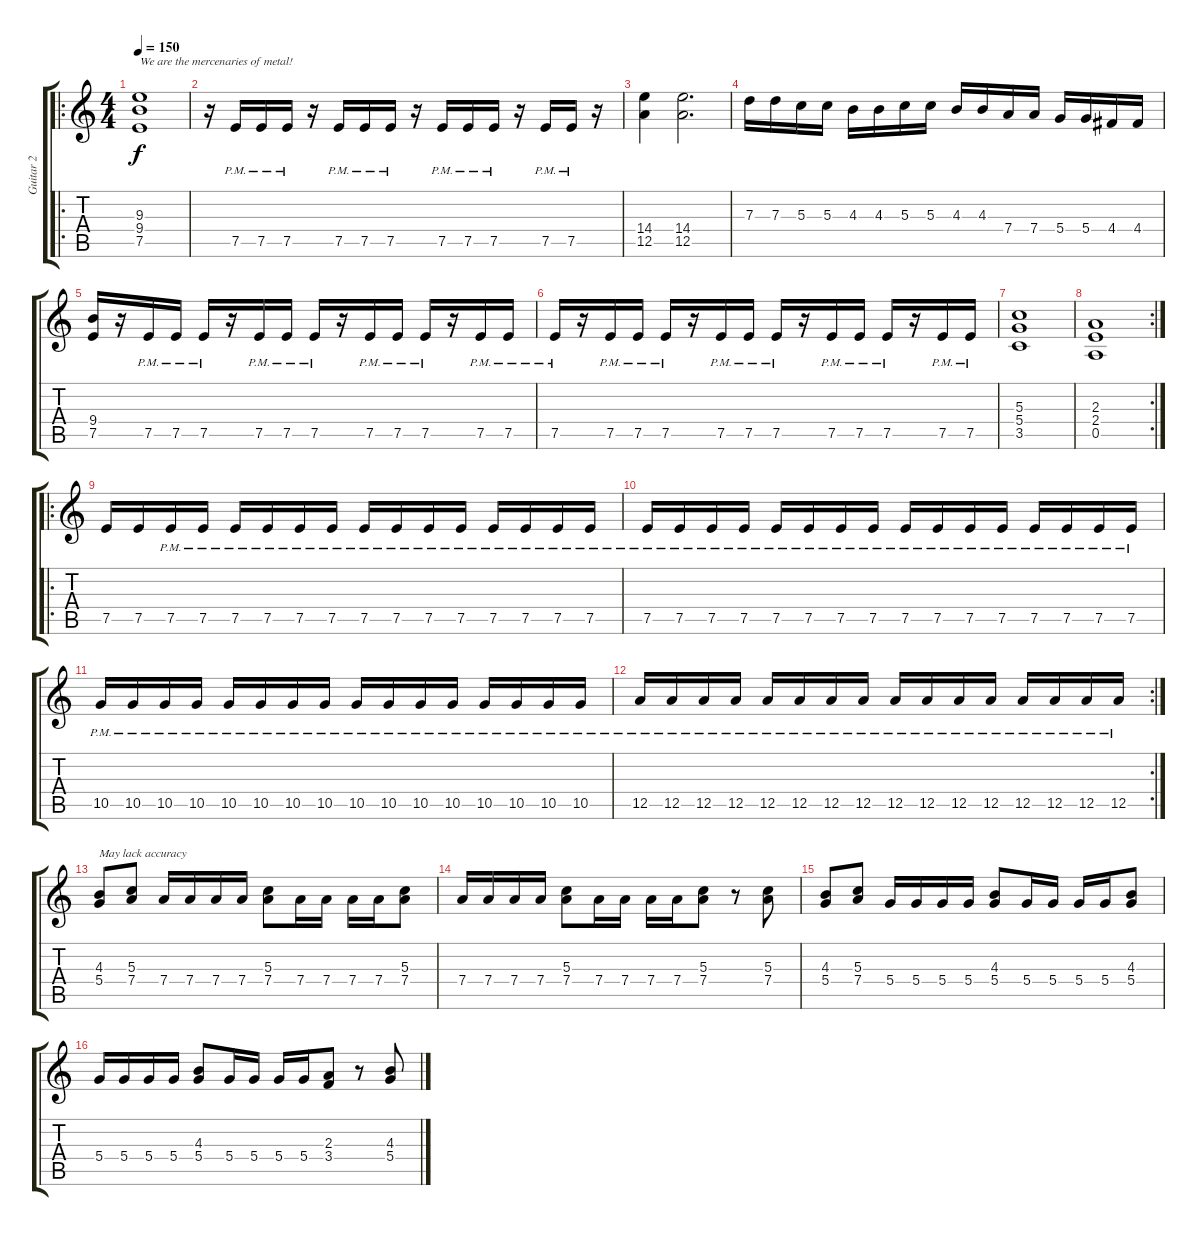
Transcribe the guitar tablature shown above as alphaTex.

\track ("Guitar 2" "Guitar 2") {instrument distortionguitar}
\staff {score tabs}
\tuning (E4 B3 G3 D3 A2 E2) {hide}
\ro
\ts (4 4)
\tempo 150
\clef g2
\ks c
(9.3 9.4 7.5).1{txt "We are the mercenaries of metal!" dy f} |
r.16 7.5{pm}.16 7.5{pm}.16 7.5{pm}.16 r.16 7.5{pm}.16 7.5{pm}.16 7.5{pm}.16 r.16 7.5{pm}.16 7.5{pm}.16 7.5{pm}.16 r.16 7.5{pm}.16 7.5{pm}.16 r.16 |
(14.4 12.5).4 (14.4 12.5).2{d} |
7.3.16 7.3.16 5.3.16 5.3.16 4.3.16 4.3.16 5.3.16 5.3.16 4.3.16 4.3.16 7.4.16 7.4.16 5.4.16 5.4.16 4.4.16 4.4.16 |
(9.4 7.5).16 r.16 7.5{pm}.16 7.5{pm}.16 7.5{pm}.16 r.16 7.5{pm}.16 7.5{pm}.16 7.5{pm}.16 r.16 7.5{pm}.16 7.5{pm}.16 7.5{pm}.16 r.16 7.5{pm}.16 7.5{pm}.16 |
7.5{pm}.16 r.16 7.5{pm}.16 7.5{pm}.16 7.5{pm}.16 r.16 7.5{pm}.16 7.5{pm}.16 7.5{pm}.16 r.16 7.5{pm}.16 7.5{pm}.16 7.5{pm}.16 r.16 7.5{pm}.16 7.5{pm}.16 |
(5.3 5.4 3.5).1 |
\rc 2
(2.3 2.4 0.5).1 |
\ro
7.5.16 7.5.16 7.5{pm}.16 7.5{pm}.16 7.5{pm}.16 7.5{pm}.16 7.5{pm}.16 7.5{pm}.16 7.5{pm}.16 7.5{pm}.16 7.5{pm}.16 7.5{pm}.16 7.5{pm}.16 7.5{pm}.16 7.5{pm}.16 7.5{pm}.16 |
7.5{pm}.16 7.5{pm}.16 7.5{pm}.16 7.5{pm}.16 7.5{pm}.16 7.5{pm}.16 7.5{pm}.16 7.5{pm}.16 7.5{pm}.16 7.5{pm}.16 7.5{pm}.16 7.5{pm}.16 7.5{pm}.16 7.5{pm}.16 7.5{pm}.16 7.5{pm}.16 |
10.5{pm}.16 10.5{pm}.16 10.5{pm}.16 10.5{pm}.16 10.5{pm}.16 10.5{pm}.16 10.5{pm}.16 10.5{pm}.16 10.5{pm}.16 10.5{pm}.16 10.5{pm}.16 10.5{pm}.16 10.5{pm}.16 10.5{pm}.16 10.5{pm}.16 10.5{pm}.16 |
\rc 2
12.5{pm}.16 12.5{pm}.16 12.5{pm}.16 12.5{pm}.16 12.5{pm}.16 12.5{pm}.16 12.5{pm}.16 12.5{pm}.16 12.5{pm}.16 12.5{pm}.16 12.5{pm}.16 12.5{pm}.16 12.5{pm}.16 12.5{pm}.16 12.5{pm}.16 12.5{pm}.16 |
(4.3 5.4).8{txt "May lack accuracy"} (5.3 7.4).8 7.4.16 7.4.16 7.4.16 7.4.16 (5.3 7.4).8 7.4.16 7.4.16 7.4.16 7.4.16 (5.3 7.4).8 |
7.4.16 7.4.16 7.4.16 7.4.16 (5.3 7.4).8 7.4.16 7.4.16 7.4.16 7.4.16 (5.3 7.4).8 r.8 (5.3 7.4).8 |
(4.3 5.4).8 (5.3 7.4).8 5.4.16 5.4.16 5.4.16 5.4.16 (4.3 5.4).8 5.4.16 5.4.16 5.4.16 5.4.16 (4.3 5.4).8 |
5.4.16 5.4.16 5.4.16 5.4.16 (4.3 5.4).8 5.4.16 5.4.16 5.4.16 5.4.16 (2.3 3.4).8 r.8 (4.3 5.4).8
